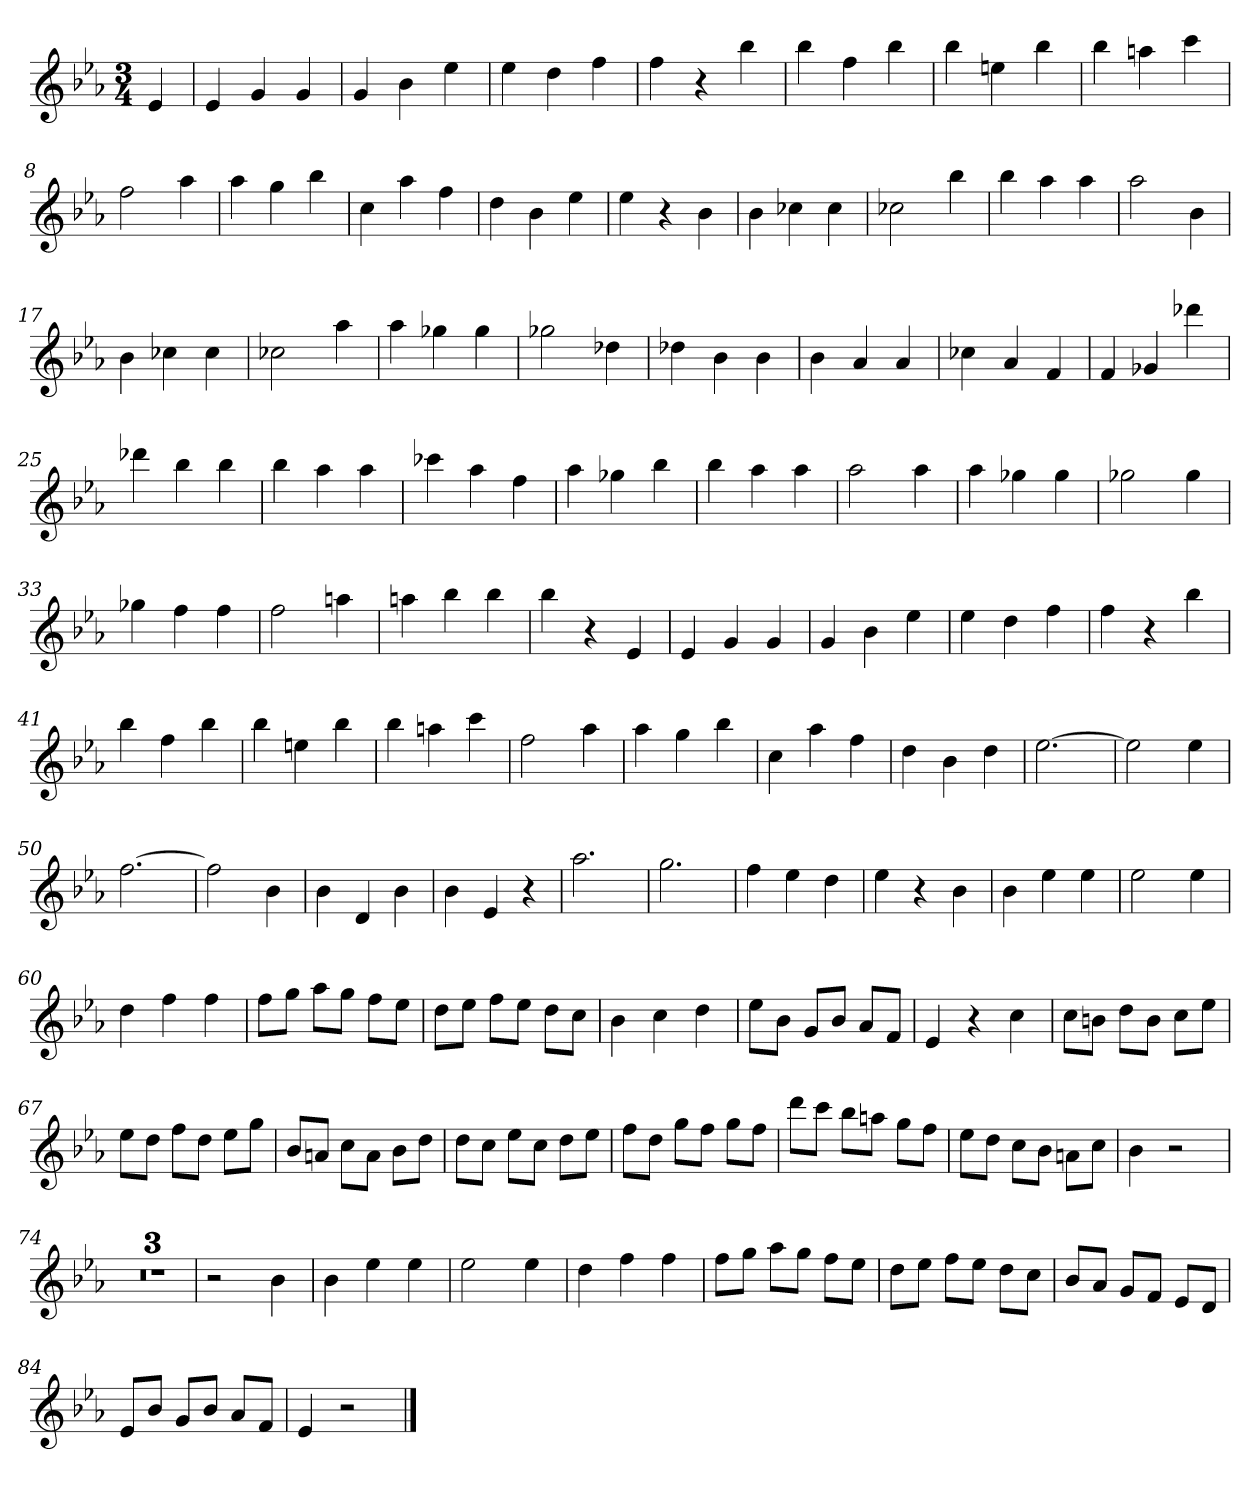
**kern
*part1
*staff1
*k[b-e-a-]
*E-:
*M3/4
=
4e-
=1
4e-
4g
4g
=2
4g
4b-
4ee-
=3
4ee-
4dd
4ff
=4
4ff
4r
4bb-
=5
4bb-
4ff
4bb-
=6
4bb-
4een
4bb-
=7
4bb-
4aan
4ccc
=8
2ff
4aa-
=9
4aa-
4gg
4bb-
=10
4cc
4aa-
4ff
=11
4dd
4b-
4ee-
=12
4ee-
4r
4b-
=13
4b-
4cc-X
4cc-
=14
2cc-X
4bb-
=15
4bb-
4aa-
4aa-
=16
2aa-
4b-
=17
4b-
4cc-X
4cc-
=18
2cc-X
4aa-
=19
4aa-
4gg-X
4gg-
=20
2gg-X
4dd-X
=21
4dd-X
4b-
4b-
=22
4b-
4a-
4a-
=23
4cc-X
4a-
4f
=24
4f
4g-X
4ddd-X
=25
4ddd-X
4bb-
4bb-
=26
4bb-
4aa-
4aa-
=27
4ccc-X
4aa-
4ff
=28
4aa-
4gg-X
4bb-
=29
4bb-
4aa-
4aa-
=30
2aa-
4aa-
=31
4aa-
4gg-X
4gg-
=32
2gg-X
4gg-
=33
4gg-X
4ff
4ff
=34
2ff
4aan
=35
4aan
4bb-
4bb-
=36
4bb-
4r
4e-
=37
4e-
4g
4g
=38
4g
4b-
4ee-
=39
4ee-
4dd
4ff
=40
4ff
4r
4bb-
=41
4bb-
4ff
4bb-
=42
4bb-
4een
4bb-
=43
4bb-
4aan
4ccc
=44
2ff
4aa-
=45
4aa-
4gg
4bb-
=46
4cc
4aa-
4ff
=47
4dd
4b-
4dd
=48
[2.ee-
=49
2ee-]
4ee-
=50
[2.ff
=51
2ff]
4b-
=52
4b-
4d
4b-
=53
4b-
4e-
4r
=54
2.aa-
=55
2.gg
=56
4ff
4ee-
4dd
=57
4ee-
4r
4b-
=58
4b-
4ee-
4ee-
=59
2ee-
4ee-
=60
4dd
4ff
4ff
=61
8ffL
8ggJ
8aa-L
8ggJ
8ffL
8ee-J
=62
8ddL
8ee-J
8ffL
8ee-J
8ddL
8ccJ
=63
4b-
4cc
4dd
=64
8ee-L
8b-J
8gL
8b-J
8a-L
8fJ
=65
4e-
4r
4cc
=66
8ccL
8bnJ
8ddL
8bJ
8ccL
8ee-J
=67
8ee-L
8ddJ
8ffL
8ddJ
8ee-L
8ggJ
=68
8b-L
8anJ
8ccL
8aJ
8b-L
8ddJ
=69
8ddL
8ccJ
8ee-L
8ccJ
8ddL
8ee-J
=70
8ffL
8ddJ
8ggL
8ffJ
8ggL
8ffJ
=71
8dddL
8cccJ
8bb-L
8aanJ
8ggL
8ffJ
=72
8ee-L
8ddJ
8ccL
8b-J
8anL
8ccJ
=73
4b-
2r
=74
2.r
=75
2.r
=76
2.r
=77
2r
4b-
=78
4b-
4ee-
4ee-
=79
2ee-
4ee-
=80
4dd
4ff
4ff
=81
8ffL
8ggJ
8aa-L
8ggJ
8ffL
8ee-J
=82
8ddL
8ee-J
8ffL
8ee-J
8ddL
8ccJ
=83
8b-L
8a-J
8gL
8fJ
8e-L
8dJ
=84
8e-L
8b-J
8gL
8b-J
8a-L
8fJ
=85
4e-
2r
==
*-
